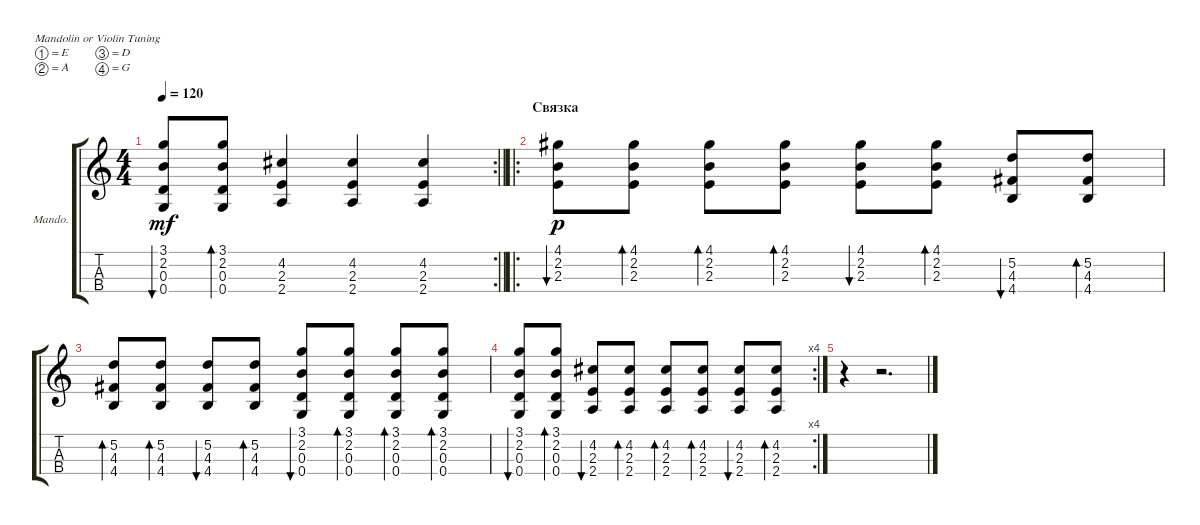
\bracketExtendMode groupsimilarinstruments
\firstSystemTrackNameOrientation horizontal
\otherSystemsTrackNameOrientation horizontal
\track ("Mandolin" "Mando.") {instrument acousticguitarsteel}
\staff {score tabs}
\tuning (E5 A4 D4 G3)
\displaytranspose 0
\rc 2
\ts (4 4)
\tempo 120
\clef g2
\barLineRight lightlight
\ks c
(3.1 2.2 0.3 0.4).8{bu 240 dy mf} (3.1 2.2 0.3 0.4).8{bd 240} (4.2 2.3 2.4).4 (4.2 2.3 2.4).4 (4.2 2.3 2.4).4 |
\ro
\section ("" "Связка")
(4.1 2.2 2.3).8{bu 240 dy p} (4.1 2.2 2.3).8{bd 240} (4.1 2.2 2.3).8{bd 240} (4.1 2.2 2.3).8{bd 240} (4.1 2.2 2.3).8{bu 240} (4.1 2.2 2.3).8{bd 240} (5.2 4.3 4.4).8{bu 240} (5.2 4.3 4.4).8{bd 240} |
(5.2 4.3 4.4).8{bd 240} (5.2 4.3 4.4).8{bd 240} (5.2 4.3 4.4).8{bu 240} (5.2 4.3 4.4).8{bd 240} (3.1 2.2 0.3 0.4).8{bu 240} (3.1 2.2 0.3 0.4).8{bd 240} (3.1 2.2 0.3 0.4).8{bd 240} (3.1 2.2 0.3 0.4).8{bd 240} |
\rc 4
(3.1 2.2 0.3 0.4).8{bu 240} (3.1 2.2 0.3 0.4).8{bd 240} (4.2 2.3 2.4).8{bu 240} (4.2 2.3 2.4).8{bd 240} (4.2 2.3 2.4).8{bd 240} (4.2 2.3 2.4).8{bd 240} (4.2 2.3 2.4).8{bu 240} (4.2 2.3 2.4).8{bd 240} |
r.4 r.2{d}
